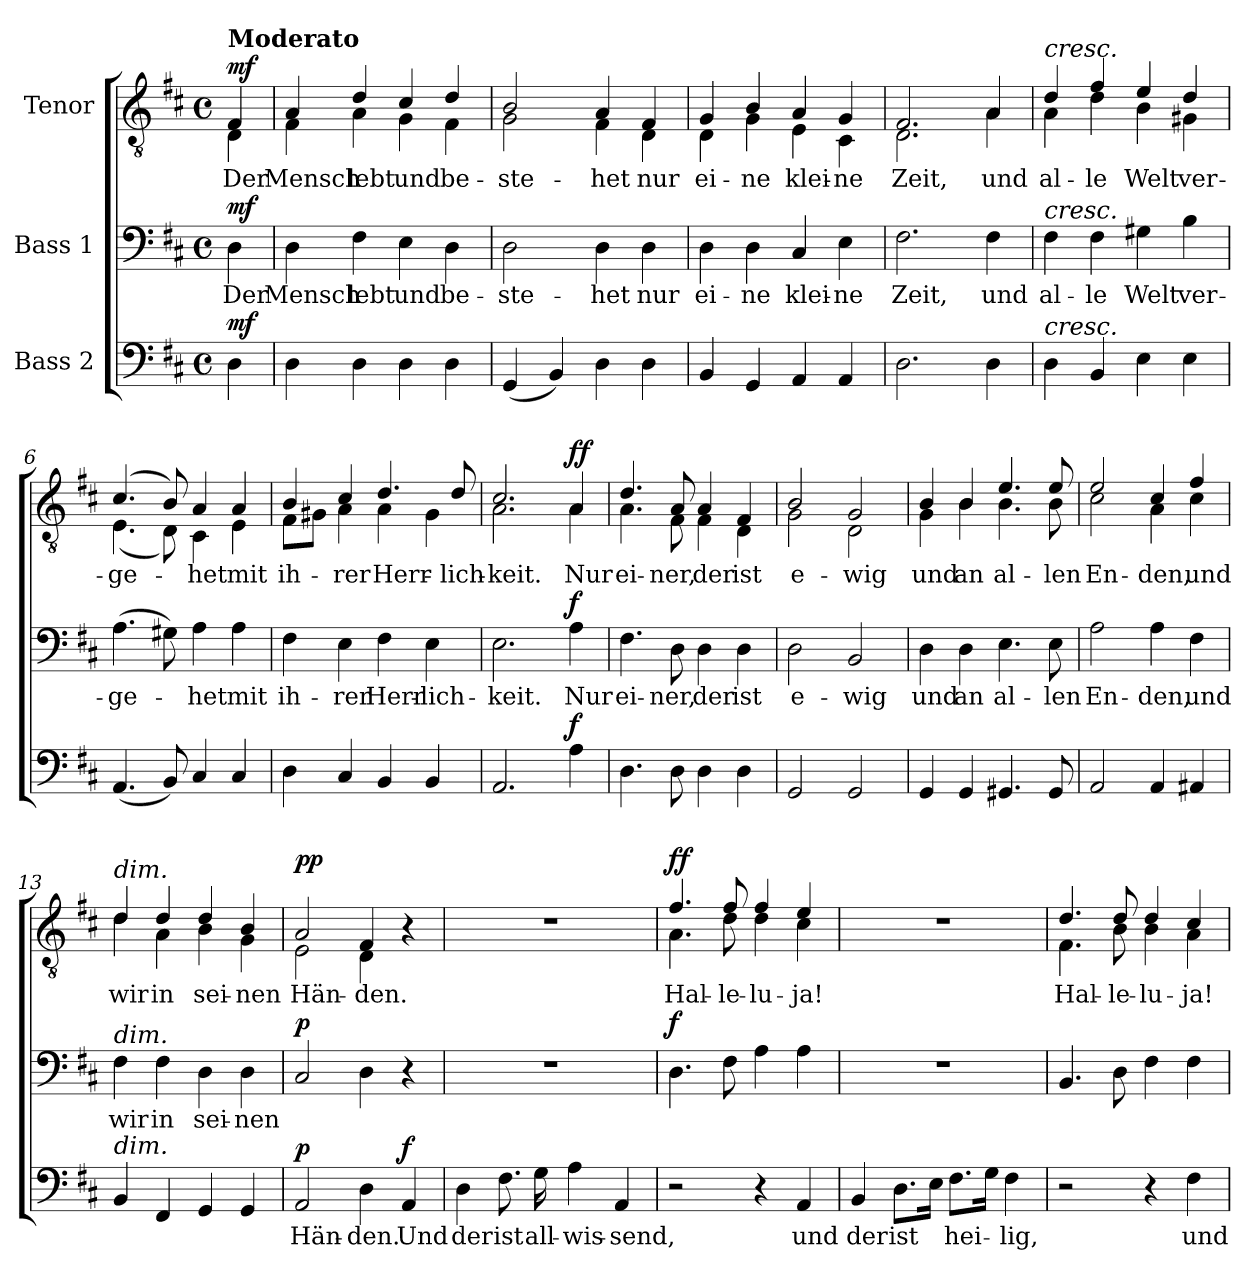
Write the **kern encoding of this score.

**kern	**text	**dynam	**kern	**text	**dynam	**kern	**text	**dynam
*part3	*part3	*part3	*part2	*part2	*part2	*part1	*part1	*part1
*staff3	*staff3	*staff3	*staff2	*staff2	*staff2	*staff1	*staff1	*staff1
*I"Bass 2	*	*	*I"Bass 1	*	*	*I"Tenor	*	*
*clefF4	*	*	*clefF4	*	*	*clefGv2	*	*
*k[f#c#]	*	*	*k[f#c#]	*	*	*k[f#c#]	*	*
*M4/4	*	*	*M4/4	*	*	*M4/4	*	*
*met(c)	*	*	*met(c)	*	*	*met(c)	*	*
=	=	=	=	=	=	=	=	=
*	*	*	*	*	*	*^	*	*
!	!	!	!	!	!	!LO:TX:a:B:t=Moderato	!	!	!
!	!	!LO:DY:a	!	!	!LO:DY:a	!	!	!	!LO:DY:a
4D\	.	mf	4D\	Der	mf	4F#/	4D\	Der	mf
=1	=1	=1	=1	=1	=1	=1	=1	=1	=1
4D\	.	.	4D\	Mensch	.	4A/	4F#\	Mensch	.
4D\	.	.	4F#\	lebt	.	4d/	4A\	lebt	.
4D\	.	.	4E\	und	.	4c#/	4G\	und	.
4D\	.	.	4D\	be-	.	4d/	4F#\	be-	.
=2	=2	=2	=2	=2	=2	=2	=2	=2	=2
(4GG/	.	.	2D\	-ste-	.	2B/	2G\	-ste-	.
4BB/)	.	.	.	.	.	.	.	.	.
4D\	.	.	4D\	-het	.	4A/	4F#\	-het	.
4D\	.	.	4D\	nur	.	4F#/	4D\	nur	.
=3	=3	=3	=3	=3	=3	=3	=3	=3	=3
4BB/	.	.	4D\	ei-	.	4G/	4D\	ei-	.
4GG/	.	.	4D\	-ne	.	4B/	4G\	-ne	.
4AA/	.	.	4C#/	klei-	.	4A/	4E\	klei-	.
4AA/	.	.	4E\	-ne	.	4G/	4C#\	-ne	.
=4	=4	=4	=4	=4	=4	=4	=4	=4	=4
2.D\	.	.	2.F#\	Zeit,	.	2.F#/	2.D\	Zeit,	.
4D\	.	.	4F#\	und	.	4A/	4A\	und	.
!!LO:LB:g=z	!!
=5	=5	=5	=5	=5	=5	=5	=5	=5	=5
!	!	!	!	!	!	!LO:TX:a:i:t=cresc.	!	!	!
!	!	!	!LO:TX:a:i:t=cresc.	!	!	!	!	!	!
!LO:TX:a:i:t=cresc.	!	!	!	!	!	!	!	!	!
4D\	.	.	4F#\	al-	.	4d/	4A\	al-	.
4BB/	.	.	4F#\	-le	.	4f#/	4d\	-le	.
4E\	.	.	4G#X\	Welt	.	4e/	4B\	Welt	.
4E\	.	.	4B\	ver-	.	4d/	4G#X\	ver-	.
=6	=6	=6	=6	=6	=6	=6	=6	=6	=6
(4.AA/	.	.	(4.A\	-ge-	.	(4.c#/	(4.E\	-ge-	.
8BB/)	.	.	8G#X\)	.	.	8B/)	8D\)	.	.
4C#/	.	.	4A\	-het	.	4A/	4C#\	-het	.
4C#/	.	.	4A\	mit	.	4A/	4E\	mit	.
=7	=7	=7	=7	=7	=7	=7	=7	=7	=7
4D\	.	.	4F#\	ih-	.	4B/	8F#\L	ih-	.
.	.	.	.	.	.	.	8G#X\J	.	.
4C#/	.	.	4E\	-rer	.	4c#/	4A\	-rer	.
4BB/	.	.	4F#\	Herr-	.	4.d/	4A\	Herr-	.
4BB/	.	.	4E\	-lich-	.	.	4G#\	.	.
.	.	.	.	.	.	8d/	.	-lich-	.
=8	=8	=8	=8	=8	=8	=8	=8	=8	=8
2.AA/	.	.	2.E\	-keit.	.	2.c#/	2.A\	-keit.	.
!	!	!LO:DY:a	!	!	!LO:DY:a	!	!	!	!LO:DY:a
!	!	!	!	!	!	!	!	!	!LO:DY:n=1:a
4A\	.	f	4A\	Nur	f	4A/	4A\	Nur	f f
!!LO:LB:g=z	!!
=9	=9	=9	=9	=9	=9	=9	=9	=9	=9
4.D\	.	.	4.F#\	ei-	.	4.d/	4.A\	ei-	.
8D\	.	.	8D\	-ner,	.	8A/	8F#\	-ner,	.
4D\	.	.	4D\	der	.	4A/	4F#\	der	.
4D\	.	.	4D\	ist	.	4F#/	4D\	ist	.
=10	=10	=10	=10	=10	=10	=10	=10	=10	=10
2GG/	.	.	2D\	e-	.	2B/	2G\	e-	.
2GG/	.	.	2BB/	-wig	.	2G/	2D\	-wig	.
=11	=11	=11	=11	=11	=11	=11	=11	=11	=11
4GG/	.	.	4D\	und	.	4B/	4G\	und	.
4GG/	.	.	4D\	an	.	4B/	4B\	an	.
4.GG#X/	.	.	4.E\	al-	.	4.e/	4.B\	al-	.
8GG#/	.	.	8E\	-len	.	8e/	8B\	-len	.
=12	=12	=12	=12	=12	=12	=12	=12	=12	=12
2AA/	.	.	2A\	En-	.	2e/	2c#\	En-	.
4AA/	.	.	4A\	-den,	.	4c#/	4A\	-den,	.
4AA#X/	.	.	4F#\	und	.	4f#/	4c#\	und	.
=13	=13	=13	=13	=13	=13	=13	=13	=13	=13
!	!	!	!	!	!	!LO:TX:a:i:t=dim.	!	!	!
!	!	!	!LO:TX:a:i:t=dim.	!	!	!	!	!	!
!LO:TX:a:i:t=dim.	!	!	!	!	!	!	!	!	!
4BB/	.	.	4F#\	wir	.	4d/	4d\	wir	.
4FF#/	.	.	4F#\	in	.	4d/	4A\	in	.
4GG/	.	.	4D\	sei-	.	4d/	4B\	sei-	.
4GG/	.	.	4D\	-nen	.	4B/	4G\	-nen	.
!!LO:LB:g=z	!!
=14	=14	=14	=14	=14	=14	=14	=14	=14	=14
!	!	!LO:DY:a	!	!	!LO:DY:a	!	!	!	!LO:DY:a
!	!	!	!	!	!	!	!	!	!LO:DY:n=1:a
2AA/	Hän-	p	2C#/	.	p	2A/	2E\	Hän-	p p
4D\	-den.	.	4D\	.	.	4F#/	4D\	-den.	.
!	!	!LO:DY:a	!	!	!	!	!	!	!
4AA/	Und	f	4r	.	.	4r	4ryy	.	.
=15	=15	=15	=15	=15	=15	=15	=15	=15	=15
!	!	!	!	!	!	!LO:TX:a:B:t=Bewegter	!	!	!
*	*	*	*	*	*	*v	*v	*	*
4D\	der	.	1r	.	.	1r	.	.
8.F#\	ist	.	.	.	.	.	.	.
16G\	all-	.	.	.	.	.	.	.
4A\	-wis-	.	.	.	.	.	.	.
4AA/	-send,	.	.	.	.	.	.	.
=16	=16	=16	=16	=16	=16	=16	=16	=16
*	*	*	*	*	*	*^	*	*
!	!	!	!	!	!LO:DY:a	!	!	!	!LO:DY:a
!	!	!	!	!	!	!	!	!	!LO:DY:n=1:a
2r	.	.	4.D\	.	f	4.f#/	4.A\	Hal-	f f
.	.	.	8F#\	.	.	8f#/	8d\	-le-	.
4r	.	.	4A\	.	.	4f#/	4d\	-lu-	.
4AA/	und	.	4A\	.	.	4e/	4c#\	-ja!	.
*	*	*	*	*	*	*v	*v	*	*
=17	=17	=17	=17	=17	=17	=17	=17	=17
4BB/	der	.	1r	.	.	1r	.	.
8.D\L	ist	.	.	.	.	.	.	.
16E\Jk	.	.	.	.	.	.	.	.
8.F#\L	hei-	.	.	.	.	.	.	.
16G\Jk	.	.	.	.	.	.	.	.
4F#\	-lig,	.	.	.	.	.	.	.
=18	=18	=18	=18	=18	=18	=18	=18	=18
*	*	*	*	*	*	*^	*	*
2r	.	.	4.BB/	.	.	4.d/	4.F#\	Hal-	.
.	.	.	8D\	.	.	8d/	8B\	-le-	.
4r	.	.	4F#\	.	.	4d/	4B\	-lu-	.
4F#\	und	.	4F#\	.	.	4c#/	4A\	-ja!	.
*	*	*	*	*	*	*v	*v	*	*
=	=	=	=	=	=	=	=	=
*-	*-	*-	*-	*-	*-	*-	*-	*-
